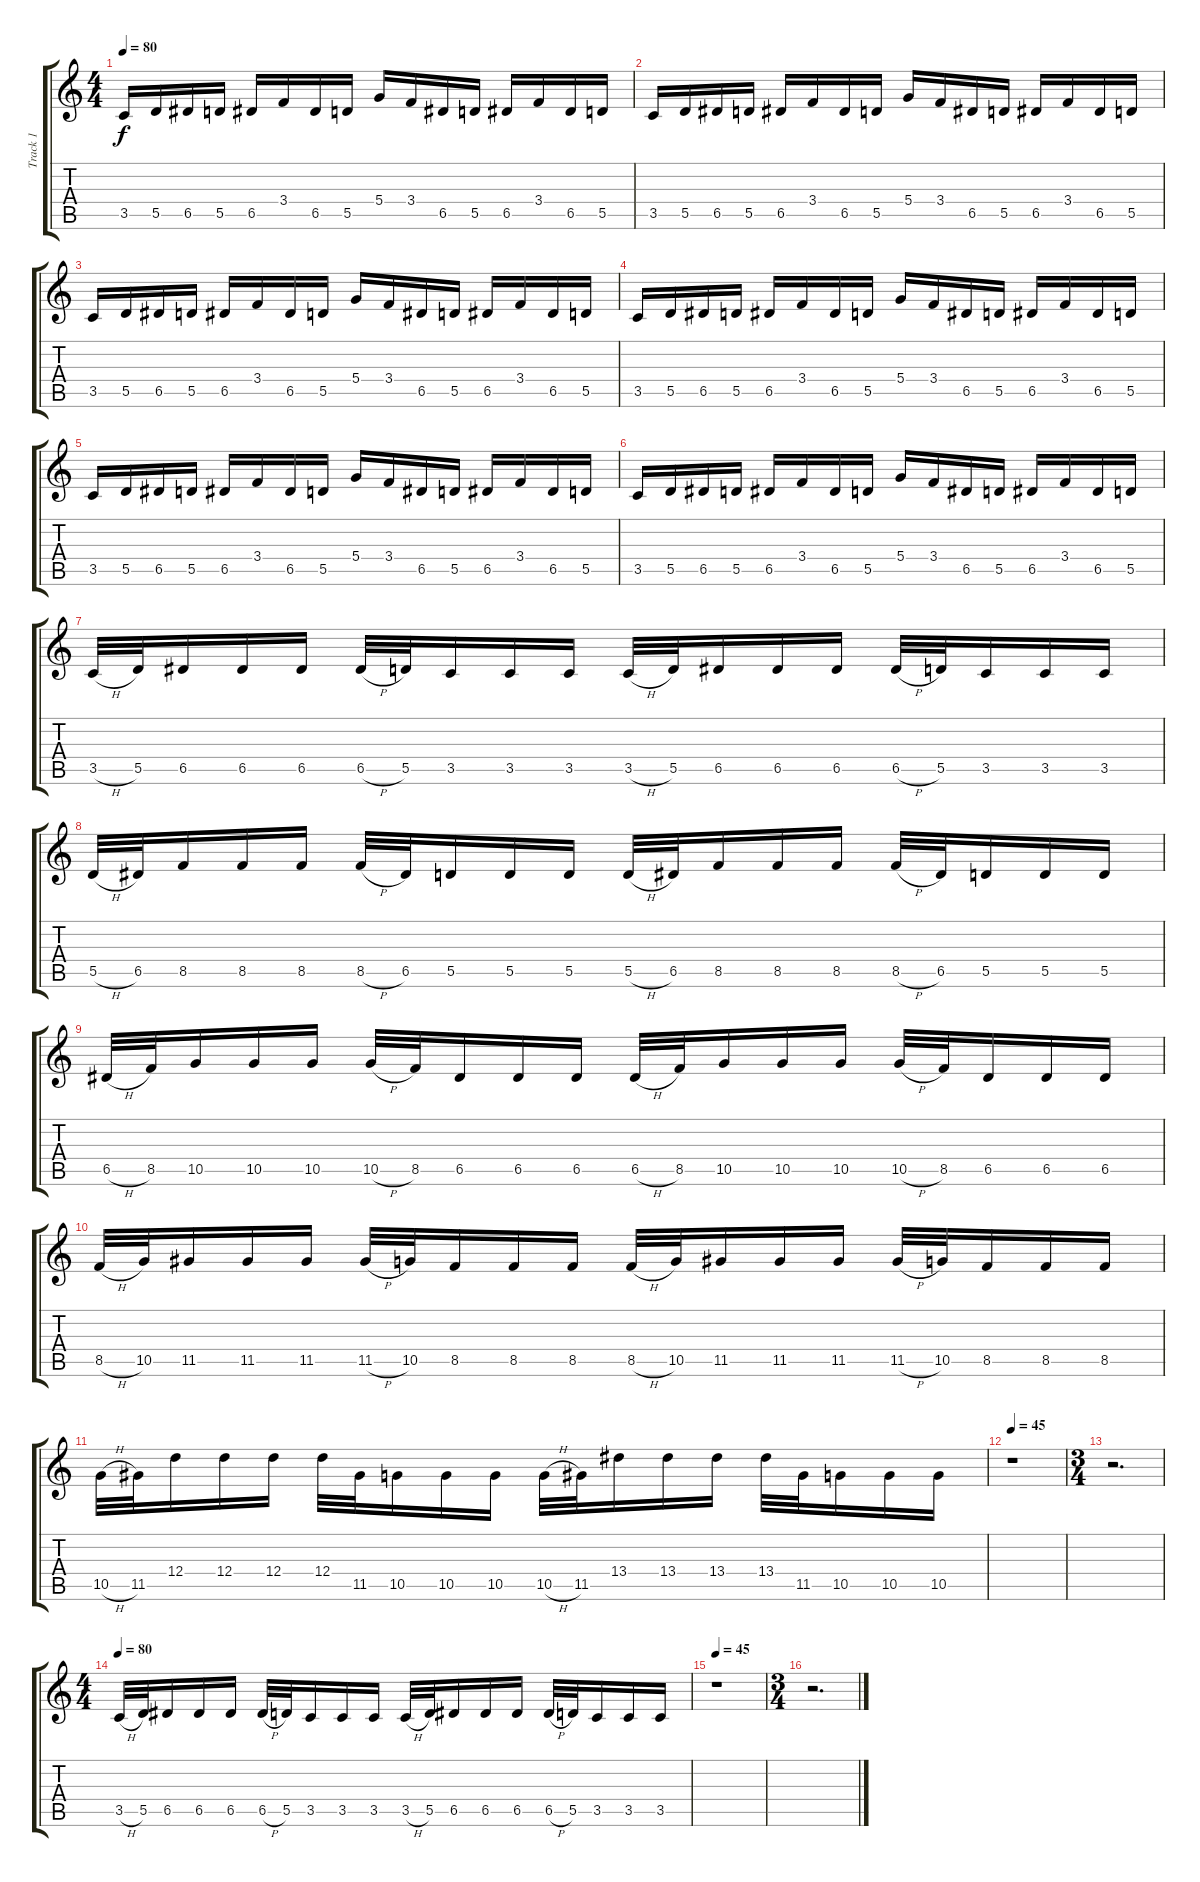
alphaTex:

\track ("Track 1" "Track 1") {instrument overdrivenguitar}
\staff {score tabs}
\tuning (E4 B3 G3 D3 A2 D2) {hide}
\ts (4 4)
\tempo 80
\clef g2
\ks c
3.5.16{dy f} 5.5.16 6.5.16 5.5.16 6.5.16 3.4.16 6.5.16 5.5.16 5.4.16 3.4.16 6.5.16 5.5.16 6.5.16 3.4.16 6.5.16 5.5.16 |
3.5.16 5.5.16 6.5.16 5.5.16 6.5.16 3.4.16 6.5.16 5.5.16 5.4.16 3.4.16 6.5.16 5.5.16 6.5.16 3.4.16 6.5.16 5.5.16 |
3.5.16 5.5.16 6.5.16 5.5.16 6.5.16 3.4.16 6.5.16 5.5.16 5.4.16 3.4.16 6.5.16 5.5.16 6.5.16 3.4.16 6.5.16 5.5.16 |
3.5.16 5.5.16 6.5.16 5.5.16 6.5.16 3.4.16 6.5.16 5.5.16 5.4.16 3.4.16 6.5.16 5.5.16 6.5.16 3.4.16 6.5.16 5.5.16 |
3.5.16 5.5.16 6.5.16 5.5.16 6.5.16 3.4.16 6.5.16 5.5.16 5.4.16 3.4.16 6.5.16 5.5.16 6.5.16 3.4.16 6.5.16 5.5.16 |
3.5.16 5.5.16 6.5.16 5.5.16 6.5.16 3.4.16 6.5.16 5.5.16 5.4.16 3.4.16 6.5.16 5.5.16 6.5.16 3.4.16 6.5.16 5.5.16 |
3.5{h}.32 5.5.32 6.5.16 6.5.16 6.5.16 6.5{h}.32 5.5.32 3.5.16 3.5.16 3.5.16 3.5{h}.32 5.5.32 6.5.16 6.5.16 6.5.16 6.5{h}.32 5.5.32 3.5.16 3.5.16 3.5.16 |
5.5{h}.32 6.5.32 8.5.16 8.5.16 8.5.16 8.5{h}.32 6.5.32 5.5.16 5.5.16 5.5.16 5.5{h}.32 6.5.32 8.5.16 8.5.16 8.5.16 8.5{h}.32 6.5.32 5.5.16 5.5.16 5.5.16 |
6.5{h}.32 8.5.32 10.5.16 10.5.16 10.5.16 10.5{h}.32 8.5.32 6.5.16 6.5.16 6.5.16 6.5{h}.32 8.5.32 10.5.16 10.5.16 10.5.16 10.5{h}.32 8.5.32 6.5.16 6.5.16 6.5.16 |
8.5{h}.32 10.5.32 11.5.16 11.5.16 11.5.16 11.5{h}.32 10.5.32 8.5.16 8.5.16 8.5.16 8.5{h}.32 10.5.32 11.5.16 11.5.16 11.5.16 11.5{h}.32 10.5.32 8.5.16 8.5.16 8.5.16 |
10.5{h}.32 11.5.32 12.4.16 12.4.16 12.4.16 12.4.32 11.5.32 10.5.16 10.5.16 10.5.16 10.5{h}.32 11.5.32 13.4.16 13.4.16 13.4.16 13.4.32 11.5.32 10.5.16 10.5.16 10.5.16 |
\tempo 45
r.1 |
\ts (3 4)
r.2{d} |
\ts (4 4)
\tempo 80
3.5{h}.32 5.5.32 6.5.16 6.5.16 6.5.16 6.5{h}.32 5.5.32 3.5.16 3.5.16 3.5.16 3.5{h}.32 5.5.32 6.5.16 6.5.16 6.5.16 6.5{h}.32 5.5.32 3.5.16 3.5.16 3.5.16 |
\tempo 45
r.1 |
\ts (3 4)
r.2{d}
